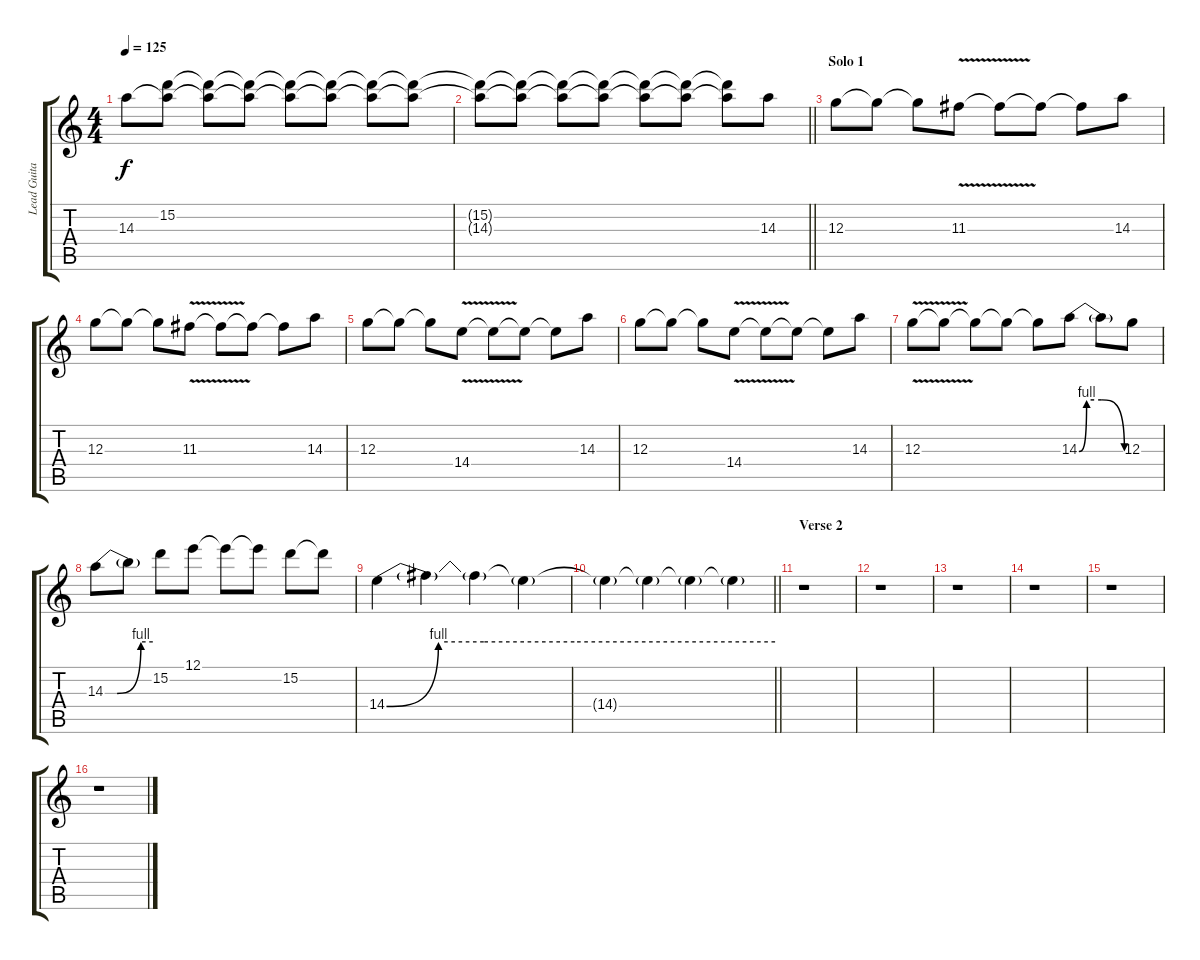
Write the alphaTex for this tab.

\track ("Lead Guitar" "Lead Guita") {instrument distortionguitar}
\staff {score tabs}
\tuning (E4 B3 G3 D3 A2 E2) {hide}
\ts (4 4)
\tempo 125
\clef g2
\ks c
14.3.8{dy f} (15.2 14.3{t}).8 (15.2{t} 14.3{t}).8 (15.2{t} 14.3{t}).8 (15.2{t} 14.3{t}).8 (15.2{t} 14.3{t}).8 (15.2{t} 14.3{t}).8 (15.2{t} 14.3{t}).8 |
\barLineRight lightlight
(15.2{t} 14.3{t}).8 (15.2{t} 14.3{t}).8 (15.2{t} 14.3{t}).8 (15.2{t} 14.3{t}).8 (15.2{t} 14.3{t}).8 (15.2{t} 14.3{t}).8 (15.2{t} 14.3{t}).8 14.3.8 |
\section ("" "Solo 1")
12.3.8 12.3{t}.8 12.3{t}.8 11.3{v}.8 11.3{t}.8 11.3{t}.8 11.3{t}.8 14.3.8 |
12.3.8 12.3{t}.8 12.3{t}.8 11.3{v}.8 11.3{t}.8 11.3{t}.8 11.3{t}.8 14.3.8 |
12.3.8 12.3{t}.8 12.3{t}.8 14.4{v}.8 14.4{t}.8 14.4{t}.8 14.4{t}.8 14.3.8 |
12.3.8 12.3{t}.8 12.3{t}.8 14.4{v}.8 14.4{t}.8 14.4{t}.8 14.4{t}.8 14.3.8 |
12.3{v}.8 12.3{t}.8 12.3{t}.8 12.3{t}.8 12.3{t}.8 14.3{be (custom 0 0 10 4 20 4 30 4 60 0)}.8 14.3{t}.8 12.3.8 |
14.3{be (custom 0 0 15 0 45 4 60 4)}.8 14.3{t}.8 15.2.8 12.1.8 12.1{t}.8 12.1{t}.8 15.2.8 15.2{t}.8 |
14.4{be (custom 0 0 8 4 15 4 29 4 60 4)}.4 14.4{t}.4 14.4{t}.4 14.4{t}.4 |
\barLineRight lightlight
14.4{t}.4 14.4{t}.4 14.4{t}.4 14.4{t}.4 |
\section ("" "Verse 2")
r.1 |
r.1 |
r.1 |
r.1 |
r.1 |
r.1
